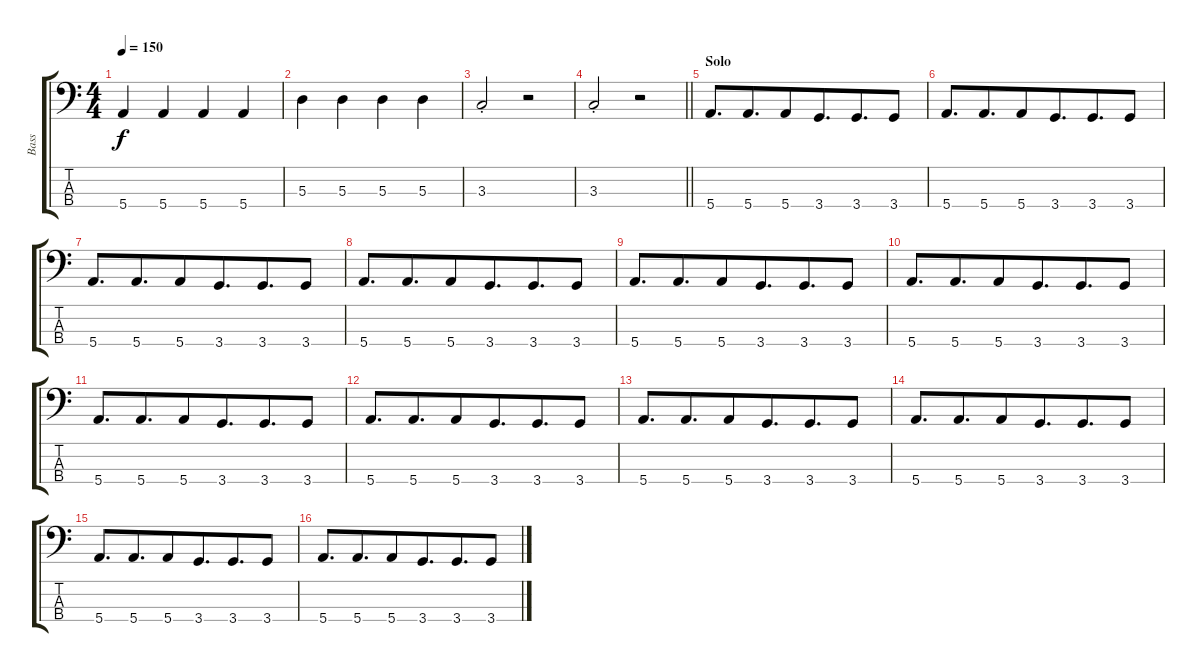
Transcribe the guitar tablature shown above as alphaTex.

\track ("Bass" "Bass") {instrument electricbassfinger}
\staff {score tabs}
\tuning (G2 D2 A1 E1) {hide}
\ts (4 4)
\tempo 150
\clef f4
\ks c
5.4.4{dy f} 5.4.4 5.4.4 5.4.4 |
5.3.4 5.3.4 5.3.4 5.3.4 |
3.3{st}.2 r.2 |
\barLineRight lightlight
3.3{st}.2 r.2 |
\section ("" "Solo")
5.4.8{d} 5.4.8{d beam merge} 5.4.8{beam merge} 3.4.8{d} 3.4.8{d beam merge} 3.4.8 |
5.4.8{d} 5.4.8{d beam merge} 5.4.8{beam merge} 3.4.8{d} 3.4.8{d beam merge} 3.4.8 |
5.4.8{d} 5.4.8{d beam merge} 5.4.8{beam merge} 3.4.8{d} 3.4.8{d beam merge} 3.4.8 |
5.4.8{d} 5.4.8{d beam merge} 5.4.8{beam merge} 3.4.8{d} 3.4.8{d beam merge} 3.4.8 |
5.4.8{d} 5.4.8{d beam merge} 5.4.8{beam merge} 3.4.8{d} 3.4.8{d beam merge} 3.4.8 |
5.4.8{d} 5.4.8{d beam merge} 5.4.8{beam merge} 3.4.8{d} 3.4.8{d beam merge} 3.4.8 |
5.4.8{d} 5.4.8{d beam merge} 5.4.8{beam merge} 3.4.8{d} 3.4.8{d beam merge} 3.4.8 |
5.4.8{d} 5.4.8{d beam merge} 5.4.8{beam merge} 3.4.8{d} 3.4.8{d beam merge} 3.4.8 |
5.4.8{d} 5.4.8{d beam merge} 5.4.8{beam merge} 3.4.8{d} 3.4.8{d beam merge} 3.4.8 |
5.4.8{d} 5.4.8{d beam merge} 5.4.8{beam merge} 3.4.8{d} 3.4.8{d beam merge} 3.4.8 |
5.4.8{d} 5.4.8{d beam merge} 5.4.8{beam merge} 3.4.8{d} 3.4.8{d beam merge} 3.4.8 |
5.4.8{d} 5.4.8{d beam merge} 5.4.8{beam merge} 3.4.8{d} 3.4.8{d beam merge} 3.4.8
